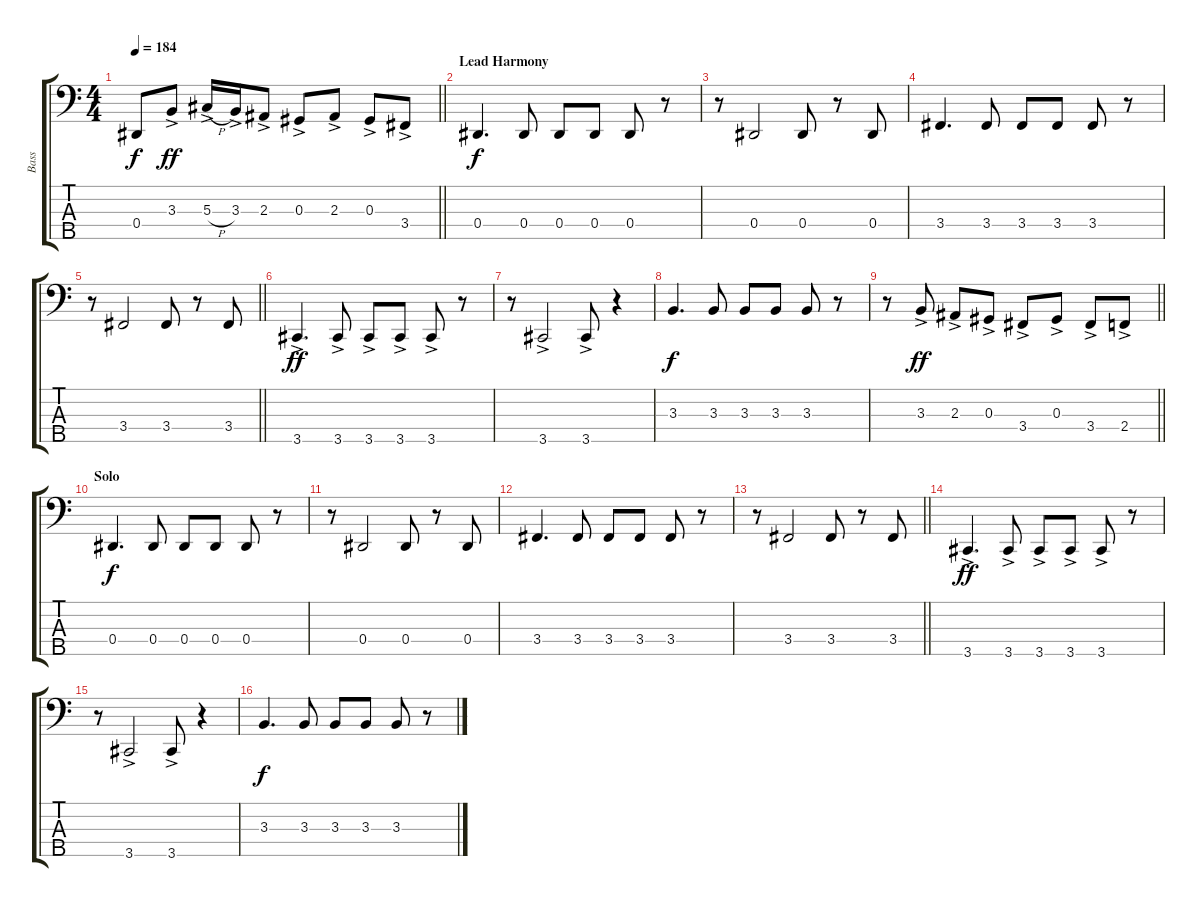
\track ("Bass" "Bass") {instrument electricbassfinger}
\staff {score tabs}
\tuning (Gb2 Db2 Ab1 Eb1 Bb0) {hide}
\ts (4 4)
\tempo 184
\clef f4
\barLineRight lightlight
\ks c
0.4.8{dy f} 3.3{ac}.8{dy ff} 5.3{h ac}.16 3.3{ac}.16 2.3{ac}.8 0.3{ac}.8 2.3{ac}.8 0.3{ac}.8 3.4{ac}.8 |
\section ("" "Lead Harmony")
0.4.4{d dy f} 0.4.8 0.4.8 0.4.8 0.4.8 r.8 |
r.8 0.4.2 0.4.8 r.8 0.4.8 |
3.4.4{d} 3.4.8 3.4.8 3.4.8 3.4.8 r.8 |
\barLineRight lightlight
r.8 3.4.2 3.4.8 r.8 3.4.8 |
\section ("" "")
3.5{ac}.4{d dy ff} 3.5{ac}.8 3.5{ac}.8 3.5{ac}.8 3.5{ac}.8 r.8 |
r.8 3.5{ac}.2 3.5{ac}.8 r.4 |
3.3.4{d dy f} 3.3.8 3.3.8 3.3.8 3.3.8 r.8 |
\barLineRight lightlight
r.8 3.3{ac}.8{dy ff} 2.3{ac}.8 0.3{ac}.8 3.4{ac}.8 0.3{ac}.8 3.4{ac}.8 2.4{ac}.8 |
\section ("" "Solo")
0.4.4{d dy f} 0.4.8 0.4.8 0.4.8 0.4.8 r.8 |
r.8 0.4.2 0.4.8 r.8 0.4.8 |
3.4.4{d} 3.4.8 3.4.8 3.4.8 3.4.8 r.8 |
\barLineRight lightlight
r.8 3.4.2 3.4.8 r.8 3.4.8 |
\section ("" "")
3.5{ac}.4{d dy ff} 3.5{ac}.8 3.5{ac}.8 3.5{ac}.8 3.5{ac}.8 r.8 |
r.8 3.5{ac}.2 3.5{ac}.8 r.4 |
3.3.4{d dy f} 3.3.8 3.3.8 3.3.8 3.3.8 r.8
